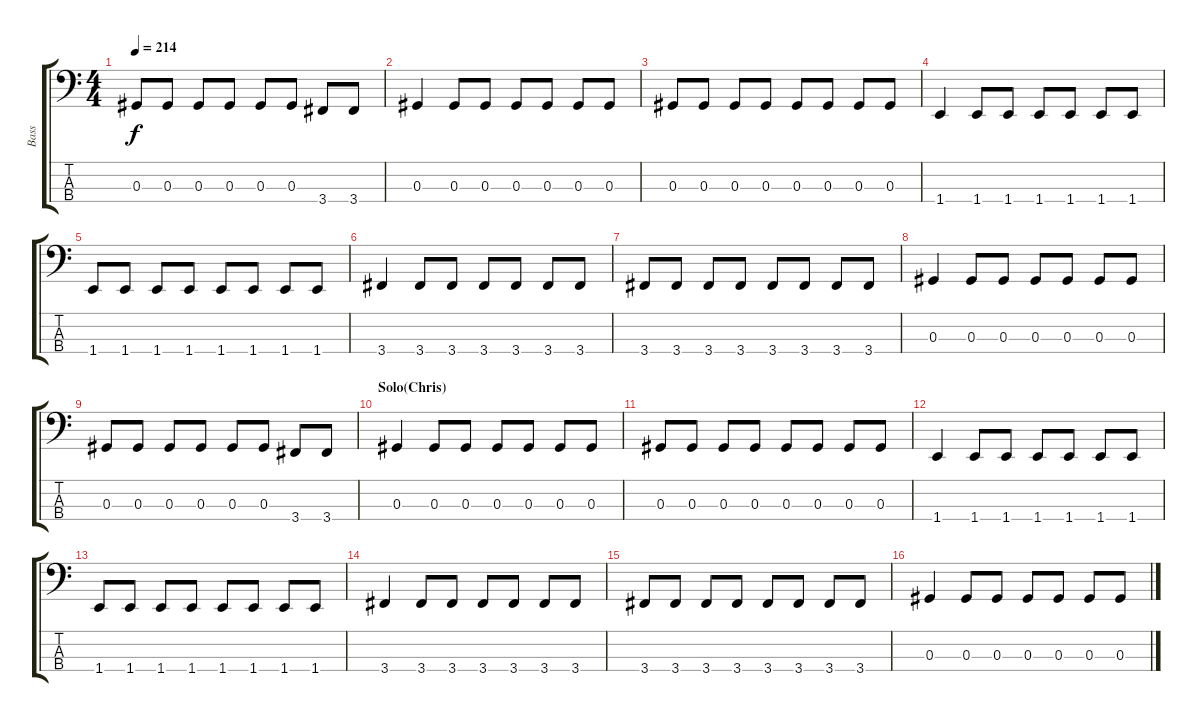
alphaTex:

\track ("Bass" "Bass") {instrument electricbassfinger}
\staff {score tabs}
\tuning (Gb2 Db2 Ab1 Eb1) {hide}
\ts (4 4)
\tempo 214
\clef f4
\ks c
0.3.8{dy f} 0.3.8 0.3.8 0.3.8 0.3.8 0.3.8 3.4.8 3.4.8 |
0.3.4 0.3.8 0.3.8 0.3.8 0.3.8 0.3.8 0.3.8 |
0.3.8 0.3.8 0.3.8 0.3.8 0.3.8 0.3.8 0.3.8 0.3.8 |
1.4.4 1.4.8 1.4.8 1.4.8 1.4.8 1.4.8 1.4.8 |
1.4.8 1.4.8 1.4.8 1.4.8 1.4.8 1.4.8 1.4.8 1.4.8 |
3.4.4 3.4.8 3.4.8 3.4.8 3.4.8 3.4.8 3.4.8 |
3.4.8 3.4.8 3.4.8 3.4.8 3.4.8 3.4.8 3.4.8 3.4.8 |
0.3.4 0.3.8 0.3.8 0.3.8 0.3.8 0.3.8 0.3.8 |
0.3.8 0.3.8 0.3.8 0.3.8 0.3.8 0.3.8 3.4.8 3.4.8 |
\section ("" "Solo(Chris)")
0.3.4 0.3.8 0.3.8 0.3.8 0.3.8 0.3.8 0.3.8 |
0.3.8 0.3.8 0.3.8 0.3.8 0.3.8 0.3.8 0.3.8 0.3.8 |
1.4.4 1.4.8 1.4.8 1.4.8 1.4.8 1.4.8 1.4.8 |
1.4.8 1.4.8 1.4.8 1.4.8 1.4.8 1.4.8 1.4.8 1.4.8 |
3.4.4 3.4.8 3.4.8 3.4.8 3.4.8 3.4.8 3.4.8 |
3.4.8 3.4.8 3.4.8 3.4.8 3.4.8 3.4.8 3.4.8 3.4.8 |
0.3.4 0.3.8 0.3.8 0.3.8 0.3.8 0.3.8 0.3.8
